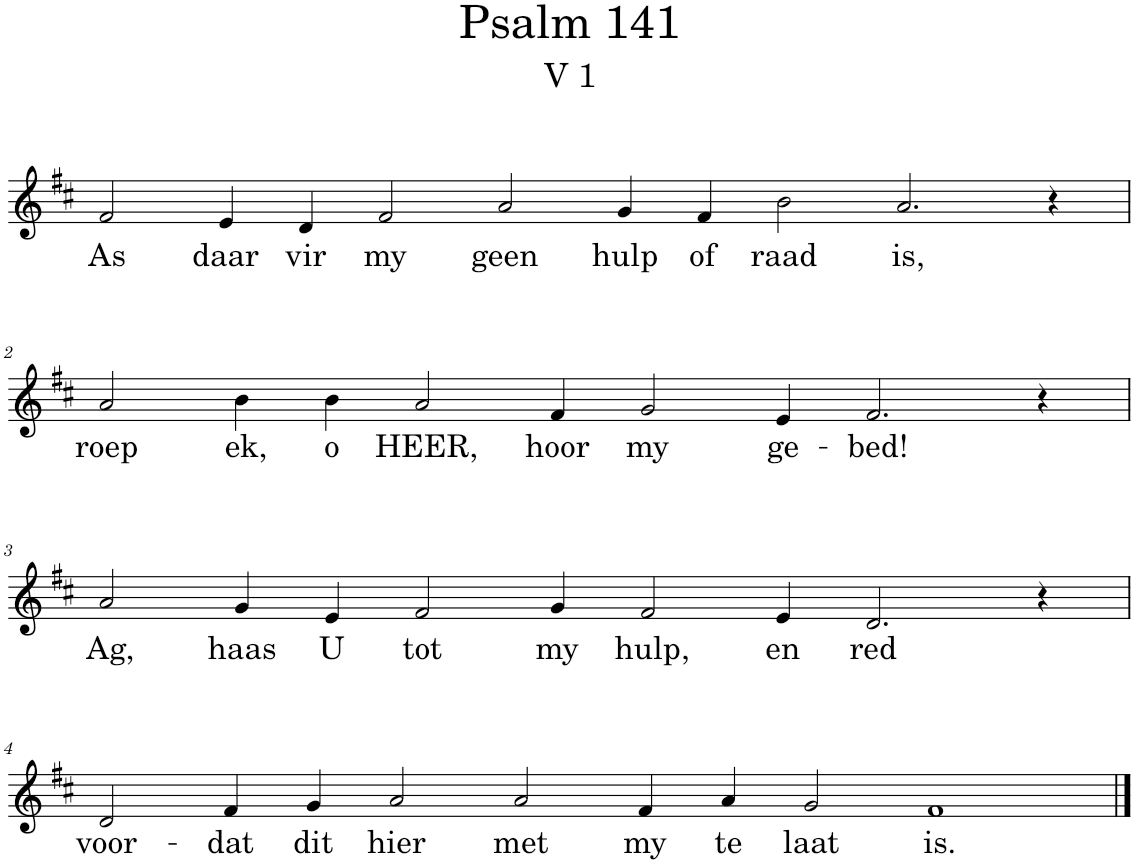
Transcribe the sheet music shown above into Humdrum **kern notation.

**kern	**text
*part1	*part1
*staff1	*staff1
*I"Pipe Organ	*
*I'Org.	*
*clefG2	*
*k[f#c#]	*
*M16/4	*
=1	=1
!	!LO:LY:b
2f#/	As
!	!LO:LY:b
4e/	daar
!	!LO:LY:b
4d/	vir
!	!LO:LY:b
2f#/	my
!	!LO:LY:b
2a/	geen
!	!LO:LY:b
4g/	hulp
!	!LO:LY:b
4f#/	of
!	!LO:LY:b
2b\	raad
!	!LO:LY:b
2.a/	is,
4r	.
!!LO:LB:g=z
=2	=2
*M14/4	*
!	!LO:LY:b
2a/	roep
!	!LO:LY:b
4b\	ek,
!	!LO:LY:b
4b\	o
!	!LO:LY:b
2a/	HEER,
!	!LO:LY:b
4f#/	hoor
!	!LO:LY:b
2g/	my
!	!LO:LY:b
4e/	ge-
!	!LO:LY:b
2.f#/	-bed!
4r	.
!!LO:LB:g=z
=3	=3
!	!LO:LY:b
2a/	Ag,
!	!LO:LY:b
4g/	haas
!	!LO:LY:b
4e/	U
!	!LO:LY:b
2f#/	tot
!	!LO:LY:b
4g/	my
!	!LO:LY:b
2f#/	hulp,
!	!LO:LY:b
4e/	en
!	!LO:LY:b
2.d/	red
4r	.
!!LO:LB:g=z
=4	=4
*M16/4	*
!	!LO:LY:b
2d/	voor-
!	!LO:LY:b
4f#/	-dat
!	!LO:LY:b
4g/	dit
!	!LO:LY:b
2a/	hier
!	!LO:LY:b
2a/	met
!	!LO:LY:b
4f#/	my
!	!LO:LY:b
4a/	te
!	!LO:LY:b
2g/	laat
!	!LO:LY:b
1f#	is.
==	==
*-	*-
